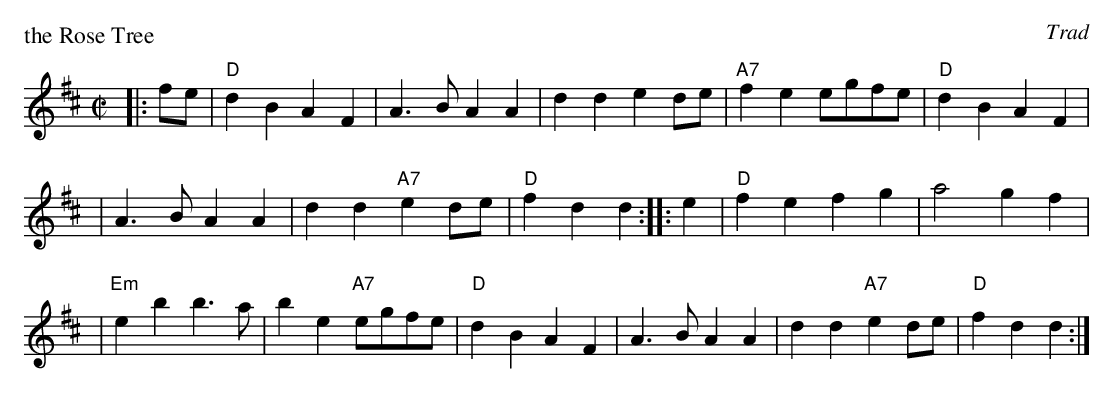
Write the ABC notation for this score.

X:1
P: the Rose Tree
O: Trad
M: C|
L: 1/4
K: D
|: f/e/ | "D"dB AF | A>B AA | dd ed/e/ | "A7"fe e/g/f/e/ | "D"dB AF |
| A>B AA | dd "A7"ed/e/ | "D"fd d :: e | "D"fe fg | a2 gf |
| "Em"eb b>a | be "A7"e/g/f/e/ | "D"dB A F | A>B AA | dd "A7"ed/e/ | "D"fd d :|
